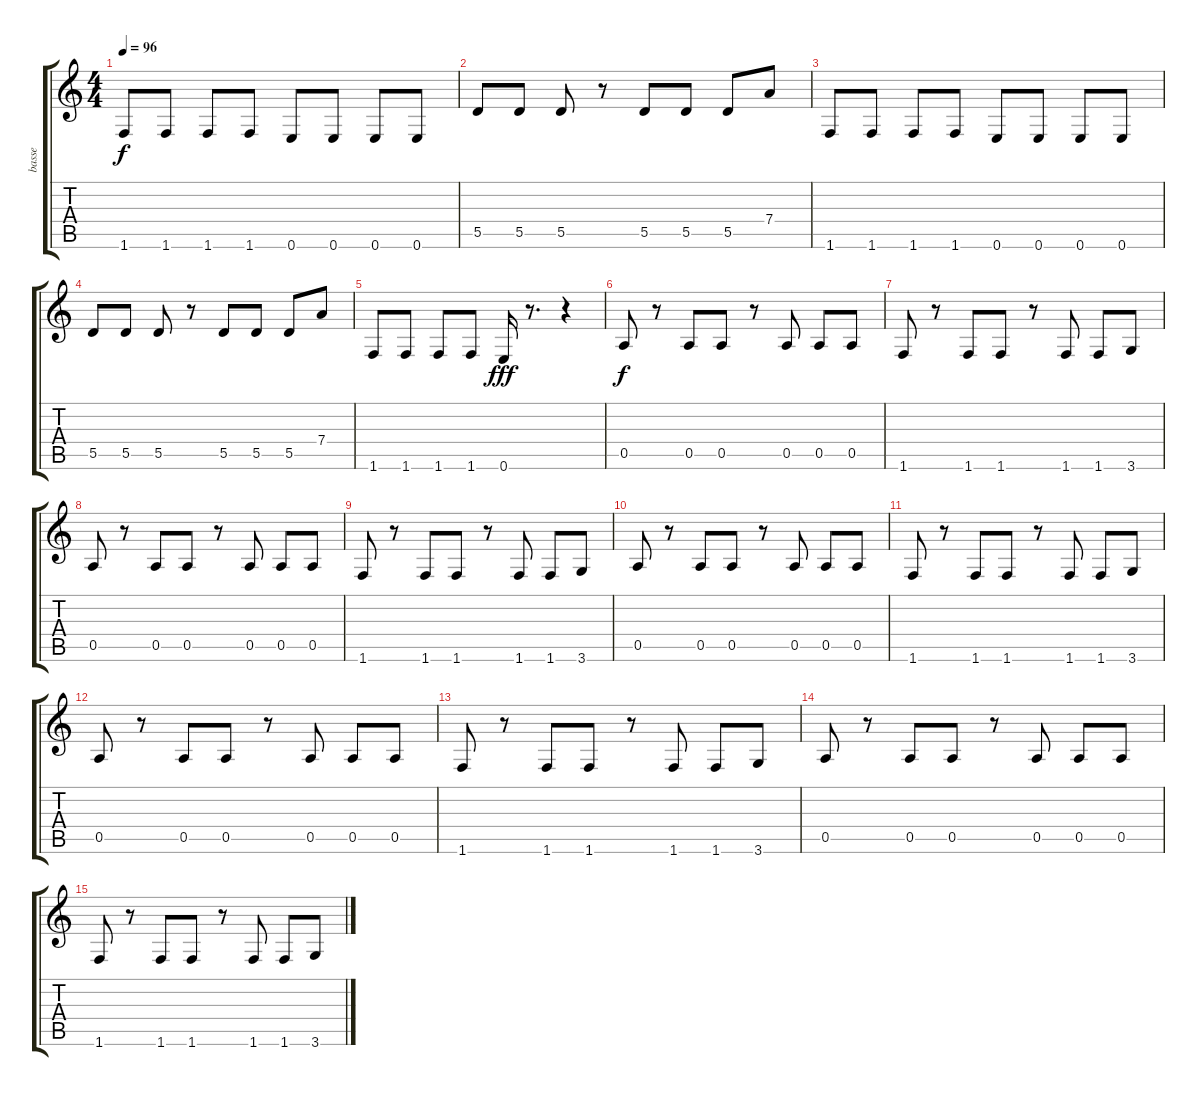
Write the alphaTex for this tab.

\track ("basse" "basse") {instrument electricbassfinger}
\staff {score tabs}
\tuning (E4 B3 G3 D3 A2 E2) {hide}
\ts (4 4)
\tempo 96
\clef g2
\ks c
1.6.8{dy f} 1.6.8 1.6.8 1.6.8 0.6.8 0.6.8 0.6.8 0.6.8 |
5.5.8 5.5.8 5.5.8 r.8 5.5.8 5.5.8 5.5.8 7.4.8 |
1.6.8 1.6.8 1.6.8 1.6.8 0.6.8 0.6.8 0.6.8 0.6.8 |
5.5.8 5.5.8 5.5.8 r.8 5.5.8 5.5.8 5.5.8 7.4.8 |
1.6.8 1.6.8 1.6.8 1.6.8 0.6.16{dy fff} r.8{d} r.4 |
0.5.8{dy f} r.8 0.5.8 0.5.8 r.8 0.5.8 0.5.8 0.5.8 |
1.6.8 r.8 1.6.8 1.6.8 r.8 1.6.8 1.6.8 3.6.8 |
0.5.8 r.8 0.5.8 0.5.8 r.8 0.5.8 0.5.8 0.5.8 |
1.6.8 r.8 1.6.8 1.6.8 r.8 1.6.8 1.6.8 3.6.8 |
0.5.8 r.8 0.5.8 0.5.8 r.8 0.5.8 0.5.8 0.5.8 |
1.6.8 r.8 1.6.8 1.6.8 r.8 1.6.8 1.6.8 3.6.8 |
0.5.8 r.8 0.5.8 0.5.8 r.8 0.5.8 0.5.8 0.5.8 |
1.6.8 r.8 1.6.8 1.6.8 r.8 1.6.8 1.6.8 3.6.8 |
0.5.8 r.8 0.5.8 0.5.8 r.8 0.5.8 0.5.8 0.5.8 |
1.6.8 r.8 1.6.8 1.6.8 r.8 1.6.8 1.6.8 3.6.8
